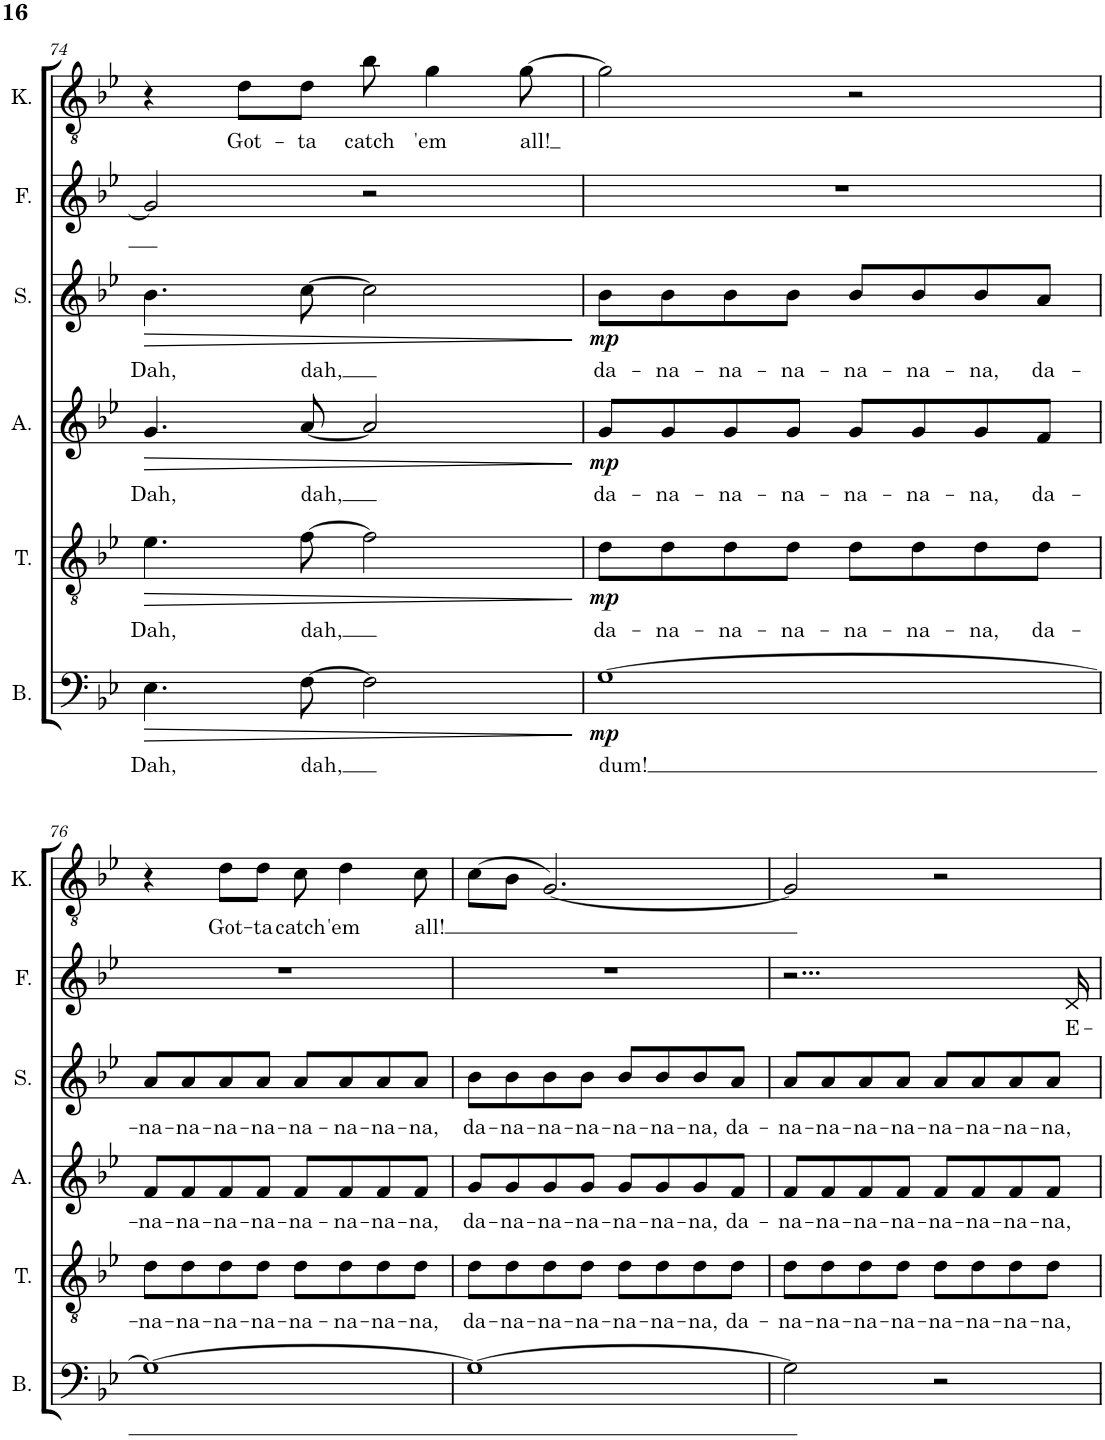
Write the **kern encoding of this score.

**kern	**text	**dynam	**kern	**text	**dynam	**kern	**text	**dynam	**kern	**text	**dynam	**kern	**text	**kern	**text
*part6	*part6	*part6	*part5	*part5	*part5	*part4	*part4	*part4	*part3	*part3	*part3	*part2	*part2	*part1	*part1
*staff6	*staff6	*staff6	*staff5	*staff5	*staff5	*staff4	*staff4	*staff4	*staff3	*staff3	*staff3	*staff2	*staff2	*staff1	*staff1
*I"Bass	*	*	*I"Tenor	*	*	*I"Alto	*	*	*I"Soprano	*	*	*I"Friend	*	*I"Ketchum	*
*I'B.	*	*	*I'T.	*	*	*I'A.	*	*	*I'S.	*	*	*I'F.	*	*I'K.	*
!!LO:PB:g=z
*clefF4	*	*	*clefGv2	*	*	*clefG2	*	*	*clefG2	*	*	*clefG2	*	*clefGv2	*
*k[b-e-]	*	*	*k[b-e-]	*	*	*k[b-e-]	*	*	*k[b-e-]	*	*	*k[b-e-]	*	*k[b-e-]	*
*M4/4	*	*	*M4/4	*	*	*M4/4	*	*	*M4/4	*	*	*M4/4	*	*M4/4	*
=74	=74	=74	=74	=74	=74	=74	=74	=74	=74	=74	=74	=74	=74	=74	=74
!	!LO:LY:b	!LO:HP:b	!	!LO:LY:b	!LO:HP:b	!	!LO:LY:b	!LO:HP:b	!	!LO:LY:b	!LO:HP:b	!	!	!	!
4.E-\	Dah,	>	4.e-\	Dah,	>	4.g/	Dah,	>	4.b-\	Dah,	>	2g/]	.	4r	.
!	!	!	!	!	!	!	!	!	!	!	!	!	!	!	!LO:LY:b
.	.	.	.	.	.	.	.	.	.	.	.	.	.	8d\L	Got-
!	!LO:LY:b	!	!	!LO:LY:b	!	!	!LO:LY:b	!	!	!LO:LY:b	!	!	!	!	!LO:LY:b
[8F\	dah,	.	[8f\	dah,	.	[8a/	dah,	.	[8cc\	dah,	.	.	.	8d\J	-ta
!	!	!	!	!	!	!	!	!	!	!	!	!	!	!	!LO:LY:b
2F\]	.	.	2f\]	.	.	2a/]	.	.	2cc\]	.	.	2r	.	8b-\	catch
!	!	!	!	!	!	!	!	!	!	!	!	!	!	!	!LO:LY:b
.	.	.	.	.	.	.	.	.	.	.	.	.	.	4g\	'em
!	!	!	!	!	!	!	!	!	!	!	!	!	!	!	!LO:LY:b
.	.	.	.	.	.	.	.	.	.	.	.	.	.	[8g\	all!
.	.	]	.	.	]	.	.	]	.	.	]	.	.	.	.
=75	=75	=75	=75	=75	=75	=75	=75	=75	=75	=75	=75	=75	=75	=75	=75
!	!LO:LY:b	!LO:DY:b	!	!LO:LY:b	!LO:DY:b	!	!LO:LY:b	!LO:DY:b	!	!LO:LY:b	!LO:DY:b	!	!	!	!
[1G	dum!	mp	8d\L	da-	mp	8g/L	da-	mp	8b-\L	da-	mp	1r	.	2g\]	.
!	!	!	!	!LO:LY:b	!	!	!LO:LY:b	!	!	!LO:LY:b	!	!	!	!	!
.	.	.	8d\	-na-	.	8g/	-na-	.	8b-\	-na-	.	.	.	.	.
!	!	!	!	!LO:LY:b	!	!	!LO:LY:b	!	!	!LO:LY:b	!	!	!	!	!
.	.	.	8d\	-na-	.	8g/	-na-	.	8b-\	-na-	.	.	.	.	.
!	!	!	!	!LO:LY:b	!	!	!LO:LY:b	!	!	!LO:LY:b	!	!	!	!	!
.	.	.	8d\J	-na-	.	8g/J	-na-	.	8b-\J	-na-	.	.	.	.	.
!	!	!	!	!LO:LY:b	!	!	!LO:LY:b	!	!	!LO:LY:b	!	!	!	!	!
.	.	.	8d\L	-na-	.	8g/L	-na-	.	8b-/L	-na-	.	.	.	2r	.
!	!	!	!	!LO:LY:b	!	!	!LO:LY:b	!	!	!LO:LY:b	!	!	!	!	!
.	.	.	8d\	-na-	.	8g/	-na-	.	8b-/	-na-	.	.	.	.	.
!	!	!	!	!LO:LY:b	!	!	!LO:LY:b	!	!	!LO:LY:b	!	!	!	!	!
.	.	.	8d\	-na,	.	8g/	-na,	.	8b-/	-na,	.	.	.	.	.
!	!	!	!	!LO:LY:b	!	!	!LO:LY:b	!	!	!LO:LY:b	!	!	!	!	!
.	.	.	8d\J	da-	.	8f/J	da-	.	8a/J	da-	.	.	.	.	.
!!LO:LB:g=z
=76	=76	=76	=76	=76	=76	=76	=76	=76	=76	=76	=76	=76	=76	=76	=76
!	!	!	!	!LO:LY:b	!	!	!LO:LY:b	!	!	!LO:LY:b	!	!	!	!	!
1G_	.	.	8d\L	-na-	.	8f/L	-na-	.	8a/L	-na-	.	1r	.	4r	.
!	!	!	!	!LO:LY:b	!	!	!LO:LY:b	!	!	!LO:LY:b	!	!	!	!	!
.	.	.	8d\	-na-	.	8f/	-na-	.	8a/	-na-	.	.	.	.	.
!	!	!	!	!LO:LY:b	!	!	!LO:LY:b	!	!	!LO:LY:b	!	!	!	!	!LO:LY:b
.	.	.	8d\	-na-	.	8f/	-na-	.	8a/	-na-	.	.	.	8d\L	Got-
!	!	!	!	!LO:LY:b	!	!	!LO:LY:b	!	!	!LO:LY:b	!	!	!	!	!LO:LY:b
.	.	.	8d\J	-na-	.	8f/J	-na-	.	8a/J	-na-	.	.	.	8d\J	-ta
!	!	!	!	!LO:LY:b	!	!	!LO:LY:b	!	!	!LO:LY:b	!	!	!	!	!LO:LY:b
.	.	.	8d\L	-na-	.	8f/L	-na-	.	8a/L	-na-	.	.	.	8c\	catch
!	!	!	!	!LO:LY:b	!	!	!LO:LY:b	!	!	!LO:LY:b	!	!	!	!	!LO:LY:b
.	.	.	8d\	-na-	.	8f/	-na-	.	8a/	-na-	.	.	.	4d\	'em
!	!	!	!	!LO:LY:b	!	!	!LO:LY:b	!	!	!LO:LY:b	!	!	!	!	!
.	.	.	8d\	-na-	.	8f/	-na-	.	8a/	-na-	.	.	.	.	.
!	!	!	!	!LO:LY:b	!	!	!LO:LY:b	!	!	!LO:LY:b	!	!	!	!	!LO:LY:b
.	.	.	8d\J	-na,	.	8f/J	-na,	.	8a/J	-na,	.	.	.	[8c\	all!
=77	=77	=77	=77	=77	=77	=77	=77	=77	=77	=77	=77	=77	=77	=77	=77
!	!	!	!	!LO:LY:b	!	!	!LO:LY:b	!	!	!LO:LY:b	!	!	!	!	!
1G_	.	.	8d\L	da-	.	8g/L	da-	.	8b-\L	da-	.	1r	.	(8c\L]	.
!	!	!	!	!LO:LY:b	!	!	!LO:LY:b	!	!	!LO:LY:b	!	!	!	!	!
.	.	.	8d\	-na-	.	8g/	-na-	.	8b-\	-na-	.	.	.	8B-\J	.
!	!	!	!	!LO:LY:b	!	!	!LO:LY:b	!	!	!LO:LY:b	!	!	!	!	!
.	.	.	8d\	-na-	.	8g/	-na-	.	8b-\	-na-	.	.	.	[2.G/)	.
!	!	!	!	!LO:LY:b	!	!	!LO:LY:b	!	!	!LO:LY:b	!	!	!	!	!
.	.	.	8d\J	-na-	.	8g/J	-na-	.	8b-\J	-na-	.	.	.	.	.
!	!	!	!	!LO:LY:b	!	!	!LO:LY:b	!	!	!LO:LY:b	!	!	!	!	!
.	.	.	8d\L	-na-	.	8g/L	-na-	.	8b-/L	-na-	.	.	.	.	.
!	!	!	!	!LO:LY:b	!	!	!LO:LY:b	!	!	!LO:LY:b	!	!	!	!	!
.	.	.	8d\	-na-	.	8g/	-na-	.	8b-/	-na-	.	.	.	.	.
!	!	!	!	!LO:LY:b	!	!	!LO:LY:b	!	!	!LO:LY:b	!	!	!	!	!
.	.	.	8d\	-na,	.	8g/	-na,	.	8b-/	-na,	.	.	.	.	.
!	!	!	!	!LO:LY:b	!	!	!LO:LY:b	!	!	!LO:LY:b	!	!	!	!	!
.	.	.	8d\J	da-	.	8f/J	da-	.	8a/J	da-	.	.	.	.	.
=78	=78	=78	=78	=78	=78	=78	=78	=78	=78	=78	=78	=78	=78	=78	=78
!	!	!	!	!LO:LY:b	!	!	!LO:LY:b	!	!	!LO:LY:b	!	!	!	!	!
2G\]	.	.	8d\L	-na-	.	8f/L	-na-	.	8a/L	-na-	.	2...r	.	2G/]	.
!	!	!	!	!LO:LY:b	!	!	!LO:LY:b	!	!	!LO:LY:b	!	!	!	!	!
.	.	.	8d\	-na-	.	8f/	-na-	.	8a/	-na-	.	.	.	.	.
!	!	!	!	!LO:LY:b	!	!	!LO:LY:b	!	!	!LO:LY:b	!	!	!	!	!
.	.	.	8d\	-na-	.	8f/	-na-	.	8a/	-na-	.	.	.	.	.
!	!	!	!	!LO:LY:b	!	!	!LO:LY:b	!	!	!LO:LY:b	!	!	!	!	!
.	.	.	8d\J	-na-	.	8f/J	-na-	.	8a/J	-na-	.	.	.	.	.
!	!	!	!	!LO:LY:b	!	!	!LO:LY:b	!	!	!LO:LY:b	!	!	!	!	!
2r	.	.	8d\L	-na-	.	8f/L	-na-	.	8a/L	-na-	.	.	.	2r	.
!	!	!	!	!LO:LY:b	!	!	!LO:LY:b	!	!	!LO:LY:b	!	!	!	!	!
.	.	.	8d\	-na-	.	8f/	-na-	.	8a/	-na-	.	.	.	.	.
!	!	!	!	!LO:LY:b	!	!	!LO:LY:b	!	!	!LO:LY:b	!	!	!	!	!
.	.	.	8d\	-na-	.	8f/	-na-	.	8a/	-na-	.	.	.	.	.
!	!	!	!	!LO:LY:b	!	!	!LO:LY:b	!	!	!LO:LY:b	!	!	!	!	!
.	.	.	8d\J	-na,	.	8f/J	-na,	.	8a/J	-na,	.	.	.	.	.
!	!	!	!	!	!	!	!	!	!	!	!	!	!LO:LY:b	!	!
.	.	.	.	.	.	.	.	.	.	.	.	16d/	E-	.	.
=	=	=	=	=	=	=	=	=	=	=	=	=	=	=	=
*-	*-	*-	*-	*-	*-	*-	*-	*-	*-	*-	*-	*-	*-	*-	*-
